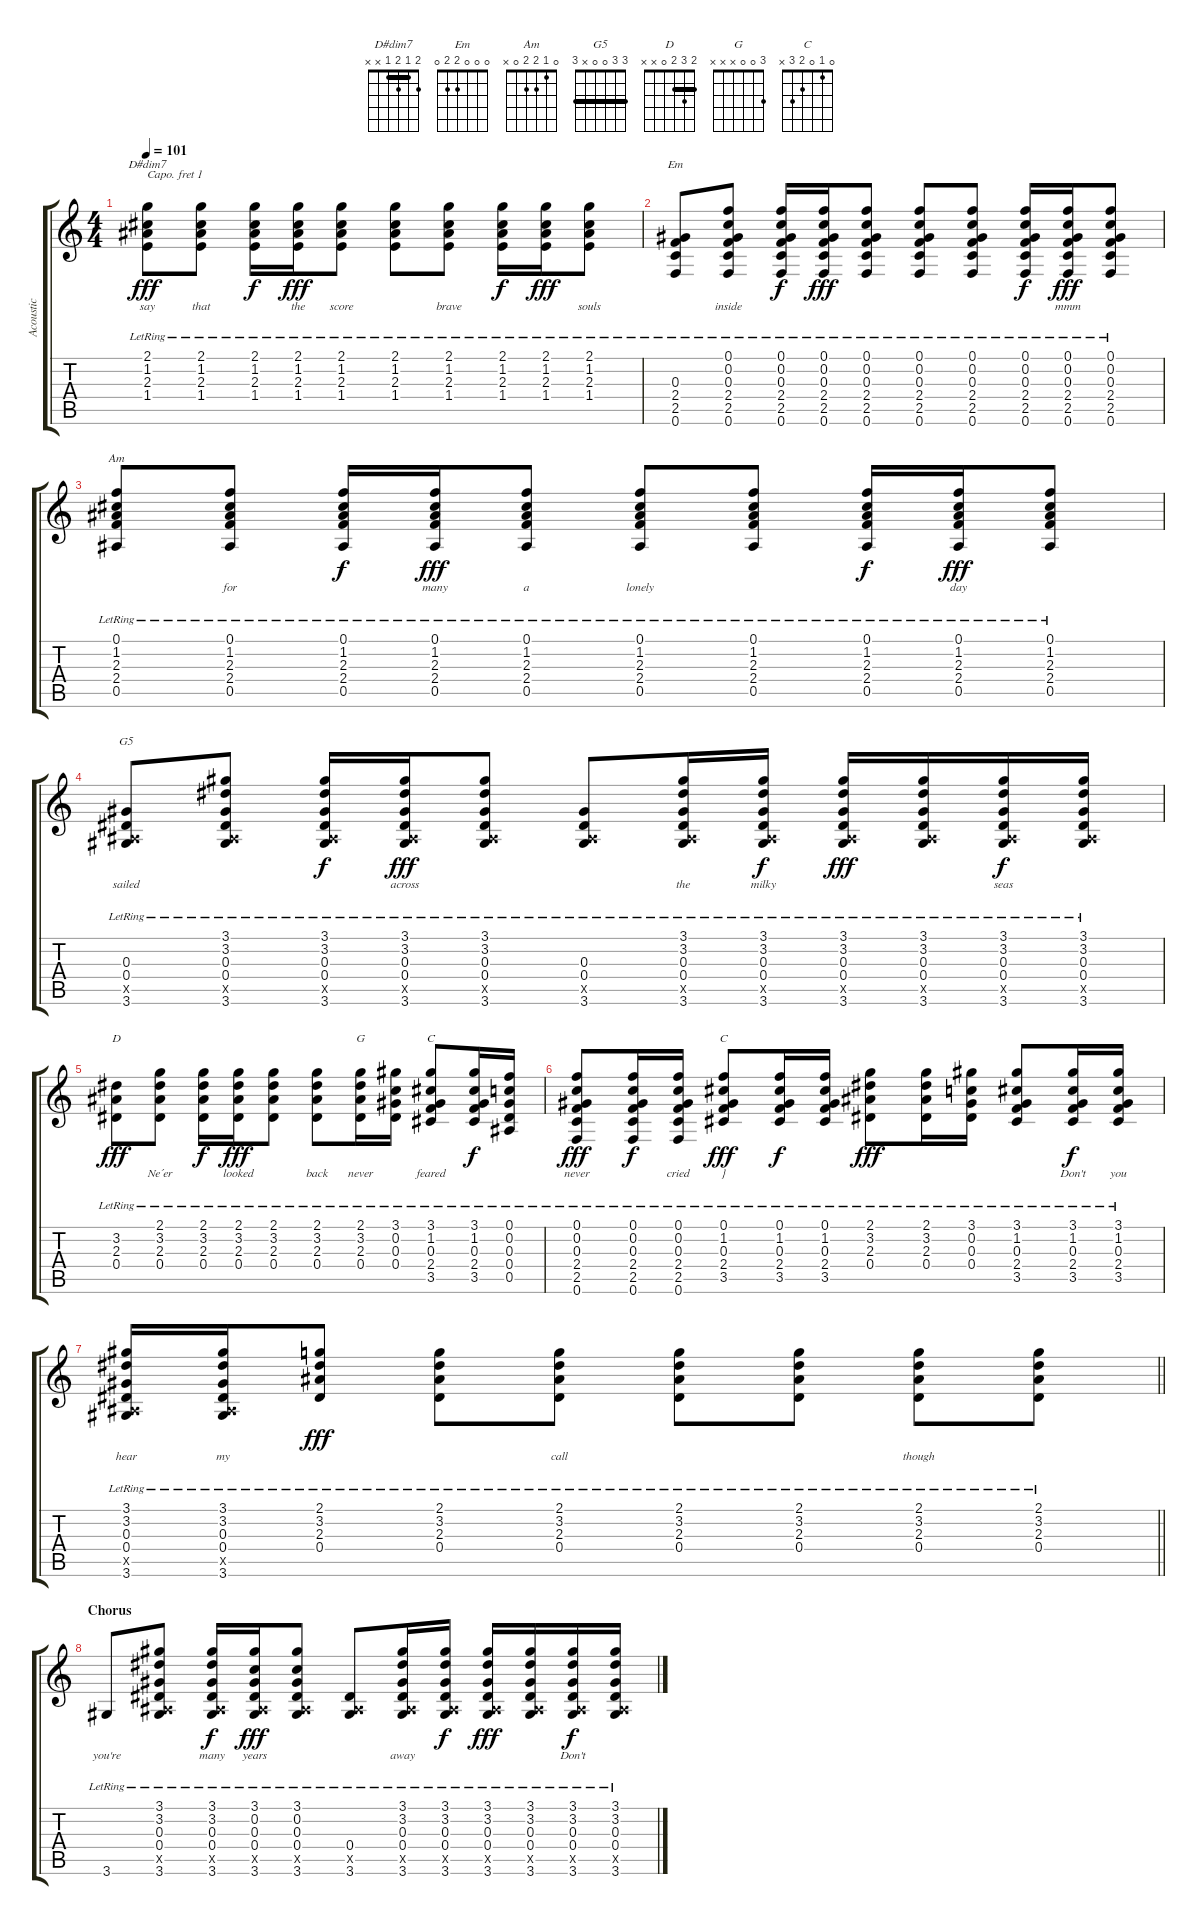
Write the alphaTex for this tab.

\track ("Acoustic" "Acoustic") {instrument acousticguitarsteel}
\staff {score tabs}
\capo 1
\tuning (E4 B3 G3 D3 A2 E2) {hide}
\chord ("D#dim7" 2 1 2 1 x x) {barre 1}
\chord ("Em" 0 0 0 2 2 0)
\chord ("Am" 0 1 2 2 0 x)
\chord ("G5" 3 3 0 0 x 3) {barre 3}
\chord ("D" 2 3 2 0 x x) {barre 2}
\chord ("G" 3 0 0 x x x)
\chord ("C" 3 1 0 2 3 x)
\chord ("C" 0 1 0 2 3 x)
\ts (4 4)
\tempo 101
\clef g2
\ks c
(2.1{lr} 1.2{lr} 2.3{lr} 1.4{lr}).8{ch "D#dim7" lyrics (0 "say") lyrics (1 "") lyrics (2 "") lyrics (3 "") lyrics (4 "") dy fff} (2.1{lr} 1.2{lr} 2.3{lr} 1.4{lr}).8{lyrics (0 "that") lyrics (1 "") lyrics (2 "") lyrics (3 "") lyrics (4 "")} (2.1{lr} 1.2{lr} 2.3{lr} 1.4{lr}).16{lyrics (0 "") lyrics (1 "") lyrics (2 "") lyrics (3 "") lyrics (4 "") dy f} (2.1{lr} 1.2{lr} 2.3{lr} 1.4{lr}).16{lyrics (0 "the") lyrics (1 "") lyrics (2 "") lyrics (3 "") lyrics (4 "") dy fff} (2.1{lr} 1.2{lr} 2.3{lr} 1.4{lr}).8{lyrics (0 "score") lyrics (1 "") lyrics (2 "") lyrics (3 "") lyrics (4 "")} (2.1{lr} 1.2{lr} 2.3{lr} 1.4{lr}).8{lyrics (0 "") lyrics (1 "") lyrics (2 "") lyrics (3 "") lyrics (4 "")} (2.1{lr} 1.2{lr} 2.3{lr} 1.4{lr}).8{lyrics (0 "brave") lyrics (1 "") lyrics (2 "") lyrics (3 "") lyrics (4 "")} (2.1{lr} 1.2{lr} 2.3{lr} 1.4{lr}).16{lyrics (0 "") lyrics (1 "") lyrics (2 "") lyrics (3 "") lyrics (4 "") dy f} (2.1{lr} 1.2{lr} 2.3{lr} 1.4{lr}).16{lyrics (0 "") lyrics (1 "") lyrics (2 "") lyrics (3 "") lyrics (4 "") dy fff} (2.1{lr} 1.2{lr} 2.3{lr} 1.4{lr}).8{lyrics (0 "souls") lyrics (1 "") lyrics (2 "") lyrics (3 "") lyrics (4 "")} |
(0.3{lr} 2.4{lr} 2.5{lr} 0.6{lr}).8{ch "Em" lyrics (0 "") lyrics (1 "") lyrics (2 "") lyrics (3 "") lyrics (4 "")} (0.1{lr} 0.2{lr} 0.3{lr} 2.4{lr} 2.5{lr} 0.6{lr}).8{lyrics (0 "inside") lyrics (1 "") lyrics (2 "") lyrics (3 "") lyrics (4 "")} (0.1{lr} 0.2{lr} 0.3{lr} 2.4{lr} 2.5{lr} 0.6{lr}).16{lyrics (0 "") lyrics (1 "") lyrics (2 "") lyrics (3 "") lyrics (4 "") dy f} (0.1{lr} 0.2{lr} 0.3{lr} 2.4{lr} 2.5{lr} 0.6{lr}).16{lyrics (0 "") lyrics (1 "") lyrics (2 "") lyrics (3 "") lyrics (4 "") dy fff} (0.1{lr} 0.2{lr} 0.3{lr} 2.4{lr} 2.5{lr} 0.6{lr}).8{lyrics (0 "") lyrics (1 "") lyrics (2 "") lyrics (3 "") lyrics (4 "")} (0.1{lr} 0.2{lr} 0.3{lr} 2.4{lr} 2.5{lr} 0.6{lr}).8{lyrics (0 "") lyrics (1 "") lyrics (2 "") lyrics (3 "") lyrics (4 "")} (0.1{lr} 0.2{lr} 0.3{lr} 2.4{lr} 2.5{lr} 0.6{lr}).8{lyrics (0 "") lyrics (1 "") lyrics (2 "") lyrics (3 "") lyrics (4 "")} (0.1{lr} 0.2{lr} 0.3{lr} 2.4{lr} 2.5{lr} 0.6{lr}).16{lyrics (0 "") lyrics (1 "") lyrics (2 "") lyrics (3 "") lyrics (4 "") dy f} (0.1{lr} 0.2{lr} 0.3{lr} 2.4{lr} 2.5{lr} 0.6{lr}).16{lyrics (0 "mmm") lyrics (1 "") lyrics (2 "") lyrics (3 "") lyrics (4 "") dy fff} (0.1{lr} 0.2{lr} 0.3{lr} 2.4{lr} 2.5{lr} 0.6{lr}).8{lyrics (0 "") lyrics (1 "") lyrics (2 "") lyrics (3 "") lyrics (4 "")} |
(0.1{lr} 1.2{lr} 2.3{lr} 2.4{lr} 0.5{lr}).8{ch "Am" lyrics (0 "") lyrics (1 "") lyrics (2 "") lyrics (3 "") lyrics (4 "")} (0.1{lr} 1.2{lr} 2.3{lr} 2.4{lr} 0.5{lr}).8{lyrics (0 "for") lyrics (1 "") lyrics (2 "") lyrics (3 "") lyrics (4 "")} (0.1{lr} 1.2{lr} 2.3{lr} 2.4{lr} 0.5{lr}).16{lyrics (0 "") lyrics (1 "") lyrics (2 "") lyrics (3 "") lyrics (4 "") dy f} (0.1{lr} 1.2{lr} 2.3{lr} 2.4{lr} 0.5{lr}).16{lyrics (0 "many") lyrics (1 "") lyrics (2 "") lyrics (3 "") lyrics (4 "") dy fff} (0.1{lr} 1.2{lr} 2.3{lr} 2.4{lr} 0.5{lr}).8{lyrics (0 "a") lyrics (1 "") lyrics (2 "") lyrics (3 "") lyrics (4 "")} (0.1{lr} 1.2{lr} 2.3{lr} 2.4{lr} 0.5{lr}).8{lyrics (0 "lonely") lyrics (1 "") lyrics (2 "") lyrics (3 "") lyrics (4 "")} (0.1{lr} 1.2{lr} 2.3{lr} 2.4{lr} 0.5{lr}).8{lyrics (0 "") lyrics (1 "") lyrics (2 "") lyrics (3 "") lyrics (4 "")} (0.1{lr} 1.2{lr} 2.3{lr} 2.4{lr} 0.5{lr}).16{lyrics (0 "") lyrics (1 "") lyrics (2 "") lyrics (3 "") lyrics (4 "") dy f} (0.1{lr} 1.2{lr} 2.3{lr} 2.4{lr} 0.5{lr}).16{lyrics (0 "day") lyrics (1 "") lyrics (2 "") lyrics (3 "") lyrics (4 "") dy fff} (0.1{lr} 1.2{lr} 2.3{lr} 2.4{lr} 0.5{lr}).8{lyrics (0 "") lyrics (1 "") lyrics (2 "") lyrics (3 "") lyrics (4 "")} |
(0.3{lr} 0.4{lr} 0.5{x} 3.6{lr}).8{ch "G5" lyrics (0 "sailed") lyrics (1 "") lyrics (2 "") lyrics (3 "") lyrics (4 "")} (3.1{lr} 3.2{lr} 0.3{lr} 0.4{lr} 0.5{x} 3.6{lr}).8{lyrics (0 "") lyrics (1 "") lyrics (2 "") lyrics (3 "") lyrics (4 "")} (3.1{lr} 3.2{lr} 0.3{lr} 0.4{lr} 0.5{x} 3.6{lr}).16{lyrics (0 "") lyrics (1 "") lyrics (2 "") lyrics (3 "") lyrics (4 "") dy f} (3.1{lr} 3.2{lr} 0.3{lr} 0.4{lr} 0.5{x} 3.6{lr}).16{lyrics (0 "across") lyrics (1 "") lyrics (2 "") lyrics (3 "") lyrics (4 "") dy fff} (3.1{lr} 3.2{lr} 0.3{lr} 0.4{lr} 0.5{x} 3.6{lr}).8{lyrics (0 "") lyrics (1 "") lyrics (2 "") lyrics (3 "") lyrics (4 "")} (0.3{lr} 0.4{lr} 0.5{x} 3.6{lr}).8{lyrics (0 "") lyrics (1 "") lyrics (2 "") lyrics (3 "") lyrics (4 "")} (3.1{lr} 3.2{lr} 0.3{lr} 0.4{lr} 0.5{x} 3.6{lr}).16{lyrics (0 "the") lyrics (1 "") lyrics (2 "") lyrics (3 "") lyrics (4 "")} (3.1{lr} 3.2{lr} 0.3{lr} 0.4{lr} 0.5{x} 3.6{lr}).16{lyrics (0 "milky") lyrics (1 "") lyrics (2 "") lyrics (3 "") lyrics (4 "") dy f} (3.1{lr} 3.2{lr} 0.3{lr} 0.4{lr} 0.5{x} 3.6{lr}).16{lyrics (0 "") lyrics (1 "") lyrics (2 "") lyrics (3 "") lyrics (4 "") dy fff} (3.1{lr} 3.2{lr} 0.3{lr} 0.4{lr} 0.5{x} 3.6{lr}).16{lyrics (0 "") lyrics (1 "") lyrics (2 "") lyrics (3 "") lyrics (4 "")} (3.1{lr} 3.2{lr} 0.3{lr} 0.4{lr} 0.5{x} 3.6{lr}).16{lyrics (0 "seas") lyrics (1 "") lyrics (2 "") lyrics (3 "") lyrics (4 "") dy f} (3.1{lr} 3.2{lr} 0.3{lr} 0.4{lr} 0.5{x} 3.6{lr}).16{lyrics (0 "") lyrics (1 "") lyrics (2 "") lyrics (3 "") lyrics (4 "")} |
(3.2{lr} 2.3{lr} 0.4{lr}).8{ch "D" lyrics (0 "") lyrics (1 "") lyrics (2 "") lyrics (3 "") lyrics (4 "") dy fff} (2.1{lr} 3.2{lr} 2.3{lr} 0.4{lr}).8{lyrics (0 "Ne´er") lyrics (1 "") lyrics (2 "") lyrics (3 "") lyrics (4 "")} (2.1{lr} 3.2{lr} 2.3{lr} 0.4{lr}).16{lyrics (0 "") lyrics (1 "") lyrics (2 "") lyrics (3 "") lyrics (4 "") dy f} (2.1{lr} 3.2{lr} 2.3{lr} 0.4{lr}).16{lyrics (0 "looked") lyrics (1 "") lyrics (2 "") lyrics (3 "") lyrics (4 "") dy fff} (2.1{lr} 3.2{lr} 2.3{lr} 0.4{lr}).8{lyrics (0 "") lyrics (1 "") lyrics (2 "") lyrics (3 "") lyrics (4 "")} (2.1{lr} 3.2{lr} 2.3{lr} 0.4{lr}).8{lyrics (0 "back") lyrics (1 "") lyrics (2 "") lyrics (3 "") lyrics (4 "")} (2.1{lr} 3.2{lr} 2.3{lr} 0.4{lr}).16{ch "G" lyrics (0 "never") lyrics (1 "") lyrics (2 "") lyrics (3 "") lyrics (4 "")} (3.1{lr} 0.2{lr} 0.3{lr} 0.4{lr}).16{lyrics (0 "") lyrics (1 "") lyrics (2 "") lyrics (3 "") lyrics (4 "")} (3.1{lr} 1.2{lr} 0.3{lr} 2.4{lr} 3.5{lr}).8{ch "C" lyrics (0 "feared") lyrics (1 "") lyrics (2 "") lyrics (3 "") lyrics (4 "")} (3.1{lr} 1.2{lr} 0.3{lr} 2.4{lr} 3.5{lr}).16{lyrics (0 "") lyrics (1 "") lyrics (2 "") lyrics (3 "") lyrics (4 "") dy f} (0.1{lr} 0.2{lr} 0.3{lr} 0.4{lr} 0.5{lr}).16{lyrics (0 "") lyrics (1 "") lyrics (2 "") lyrics (3 "") lyrics (4 "")} |
(0.1{lr} 0.2{lr} 0.3{lr} 2.4{lr} 2.5{lr} 0.6{lr}).8{lyrics (0 "never") lyrics (1 "") lyrics (2 "") lyrics (3 "") lyrics (4 "") dy fff} (0.1{lr} 0.2{lr} 0.3{lr} 2.4{lr} 2.5{lr} 0.6{lr}).16{lyrics (0 "") lyrics (1 "") lyrics (2 "") lyrics (3 "") lyrics (4 "") dy f} (0.1{lr} 0.2{lr} 0.3{lr} 2.4{lr} 2.5{lr} 0.6{lr}).16{lyrics (0 "cried") lyrics (1 "") lyrics (2 "") lyrics (3 "") lyrics (4 "")} (0.1{lr} 1.2{lr} 0.3{lr} 2.4{lr} 3.5{lr}).8{ch "C" lyrics (0 "}") lyrics (1 "") lyrics (2 "") lyrics (3 "") lyrics (4 "") dy fff} (0.1{lr} 1.2{lr} 0.3{lr} 2.4{lr} 3.5{lr}).16{lyrics (0 "") lyrics (1 "") lyrics (2 "") lyrics (3 "") lyrics (4 "") dy f} (0.1{lr} 1.2{lr} 0.3{lr} 2.4{lr} 3.5{lr}).16{lyrics (0 "") lyrics (1 "") lyrics (2 "") lyrics (3 "") lyrics (4 "")} (2.1{lr} 3.2{lr} 2.3{lr} 0.4{lr}).8{lyrics (0 "") lyrics (1 "") lyrics (2 "") lyrics (3 "") lyrics (4 "") dy fff} (2.1{lr} 3.2{lr} 2.3{lr} 0.4{lr}).16{lyrics (0 "") lyrics (1 "") lyrics (2 "") lyrics (3 "") lyrics (4 "")} (3.1{lr} 0.2{lr} 0.3{lr} 0.4{lr}).16{lyrics (0 "") lyrics (1 "") lyrics (2 "") lyrics (3 "") lyrics (4 "")} (3.1{lr} 1.2{lr} 0.3{lr} 2.4{lr} 3.5{lr}).8{lyrics (0 "") lyrics (1 "") lyrics (2 "") lyrics (3 "") lyrics (4 "")} (3.1{lr} 1.2{lr} 0.3{lr} 2.4{lr} 3.5{lr}).16{lyrics (0 "Don't") lyrics (1 "") lyrics (2 "") lyrics (3 "") lyrics (4 "") dy f} (3.1{lr} 1.2{lr} 0.3{lr} 2.4{lr} 3.5{lr}).16{lyrics (0 "you") lyrics (1 "") lyrics (2 "") lyrics (3 "") lyrics (4 "")} |
\barLineRight lightlight
(3.1{lr} 3.2{lr} 0.3{lr} 0.4{lr} 0.5{x} 3.6{lr}).16{lyrics (0 "hear") lyrics (1 "") lyrics (2 "") lyrics (3 "") lyrics (4 "")} (3.1{lr} 3.2{lr} 0.3{lr} 0.4{lr} 0.5{x} 3.6{lr}).16{lyrics (0 "my") lyrics (1 "") lyrics (2 "") lyrics (3 "") lyrics (4 "")} (2.1{lr} 3.2{lr} 2.3{lr} 0.4{lr}).8{lyrics (0 "") lyrics (1 "") lyrics (2 "") lyrics (3 "") lyrics (4 "") dy fff} (2.1{lr} 3.2{lr} 2.3{lr} 0.4{lr}).8{lyrics (0 "") lyrics (1 "") lyrics (2 "") lyrics (3 "") lyrics (4 "")} (2.1{lr} 3.2{lr} 2.3{lr} 0.4{lr}).8{lyrics (0 "call") lyrics (1 "") lyrics (2 "") lyrics (3 "") lyrics (4 "")} (2.1{lr} 3.2{lr} 2.3{lr} 0.4{lr}).8{lyrics (0 "") lyrics (1 "") lyrics (2 "") lyrics (3 "") lyrics (4 "")} (2.1{lr} 3.2{lr} 2.3{lr} 0.4{lr}).8{lyrics (0 "") lyrics (1 "") lyrics (2 "") lyrics (3 "") lyrics (4 "")} (2.1{lr} 3.2{lr} 2.3{lr} 0.4{lr}).8{lyrics (0 "though") lyrics (1 "") lyrics (2 "") lyrics (3 "") lyrics (4 "")} (2.1{lr} 3.2{lr} 2.3{lr} 0.4{lr}).8{lyrics (0 "") lyrics (1 "") lyrics (2 "") lyrics (3 "") lyrics (4 "")} |
\section ("" "Chorus")
3.6{lr}.8{lyrics (0 "you're") lyrics (1 "") lyrics (2 "") lyrics (3 "") lyrics (4 "")} (3.1{lr} 3.2{lr} 0.3{lr} 0.4{lr} 0.5{x} 3.6{lr}).8{lyrics (0 "") lyrics (1 "") lyrics (2 "") lyrics (3 "") lyrics (4 "")} (3.1{lr} 3.2{lr} 0.3{lr} 0.4{lr} 0.5{x} 3.6{lr}).16{lyrics (0 "many") lyrics (1 "") lyrics (2 "") lyrics (3 "") lyrics (4 "") dy f} (3.1{lr} 0.2{lr} 0.3{lr} 0.4{lr} 0.5{x} 3.6{lr}).16{lyrics (0 "years") lyrics (1 "") lyrics (2 "") lyrics (3 "") lyrics (4 "") dy fff} (3.1{lr} 0.2{lr} 0.3{lr} 0.4{lr} 0.5{x} 3.6{lr}).8{lyrics (0 "") lyrics (1 "") lyrics (2 "") lyrics (3 "") lyrics (4 "")} (0.4{lr} 0.5{x} 3.6{lr}).8{lyrics (0 "") lyrics (1 "") lyrics (2 "") lyrics (3 "") lyrics (4 "")} (3.1{lr} 3.2{lr} 0.3{lr} 0.4{lr} 0.5{x} 3.6{lr}).16{lyrics (0 "away") lyrics (1 "") lyrics (2 "") lyrics (3 "") lyrics (4 "")} (3.1{lr} 3.2{lr} 0.3{lr} 0.4{lr} 0.5{x} 3.6{lr}).16{lyrics (0 "") lyrics (1 "") lyrics (2 "") lyrics (3 "") lyrics (4 "") dy f} (3.1{lr} 3.2{lr} 0.3{lr} 0.4{lr} 0.5{x} 3.6{lr}).16{lyrics (0 "") lyrics (1 "") lyrics (2 "") lyrics (3 "") lyrics (4 "") dy fff} (3.1{lr} 3.2{lr} 0.3{lr} 0.4{lr} 0.5{x} 3.6{lr}).16{lyrics (0 "") lyrics (1 "") lyrics (2 "") lyrics (3 "") lyrics (4 "")} (3.1{lr} 3.2{lr} 0.3{lr} 0.4{lr} 0.5{x} 3.6{lr}).16{lyrics (0 "Don't") lyrics (1 "") lyrics (2 "") lyrics (3 "") lyrics (4 "") dy f} (3.1{lr} 3.2{lr} 0.3{lr} 0.4{lr} 0.5{x} 3.6{lr}).16{lyrics (0 "") lyrics (1 "") lyrics (2 "") lyrics (3 "") lyrics (4 "")}
